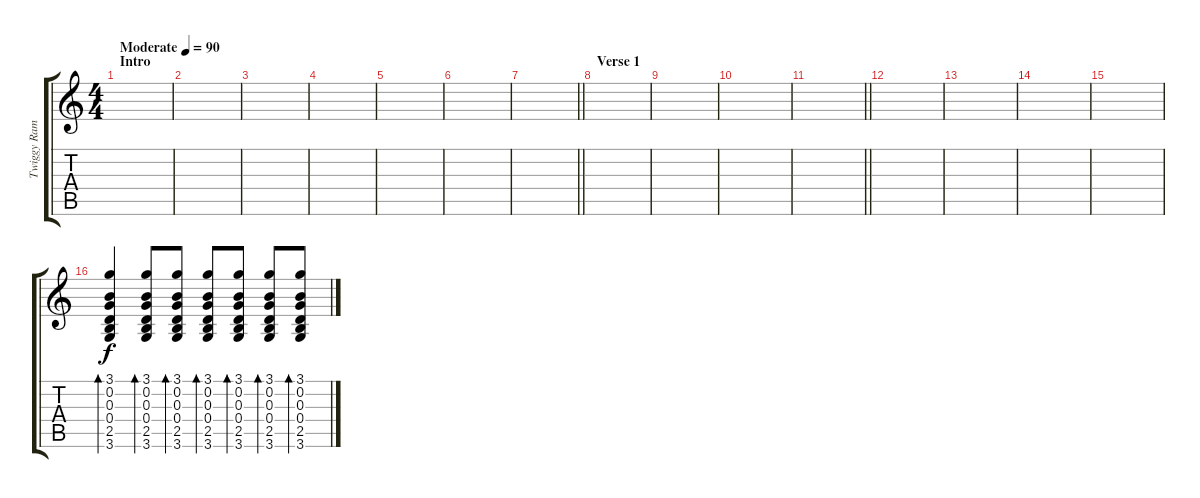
\track ("Twiggy Rameriz Rythem" "Twiggy Ram") {instrument acousticguitarsteel}
\staff {score tabs}
\tuning (E4 B3 G3 D3 A2 E2) {hide}
\ts (4 4)
\section ("" "Intro")
\tempo (90 "Moderate")
\clef g2
\ks c
|
|
|
|
|
|
\barLineRight lightlight
|
\section ("" "Verse 1")
|
|
|
\barLineRight lightlight
|
\section ("" "")
|
|
|
|
(3.1 0.2 0.3 0.4 2.5 3.6).4{bd 120} (3.1 0.2 0.3 0.4 2.5 3.6).8{bd 60} (3.1 0.2 0.3 0.4 2.5 3.6).8{bd 60} (3.1 0.2 0.3 0.4 2.5 3.6).8{bd 60} (3.1 0.2 0.3 0.4 2.5 3.6).8{bd 60} (3.1 0.2 0.3 0.4 2.5 3.6).8{bd 60} (3.1 0.2 0.3 0.4 2.5 3.6).8{bd 60}
